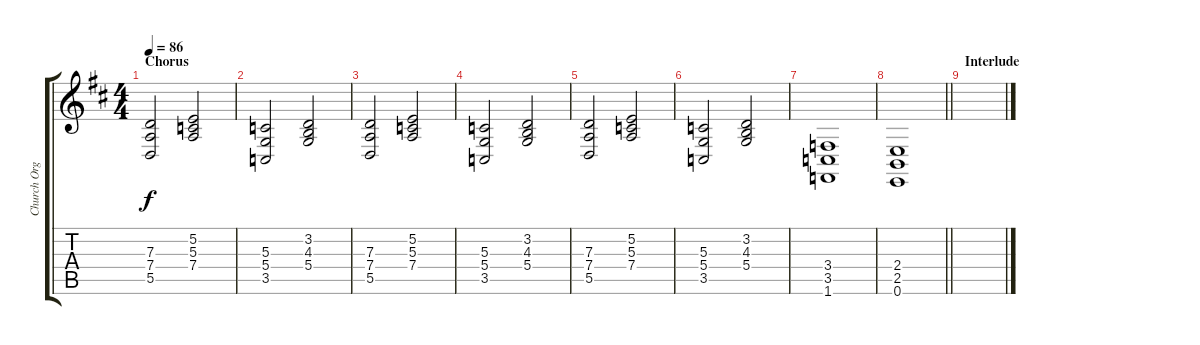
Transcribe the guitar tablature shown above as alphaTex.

\track ("Church Organ" "Church Org") {instrument churchorgan}
\staff {score tabs}
\tuning (E4 B3 G3 D3 A2 E2) {hide}
\ts (4 4)
\section ("" "Chorus")
\tempo 86
\clef g2
\ks d
(7.3 7.4 5.5).2{dy f} (5.2 5.3 7.4).2 |
(5.3 5.4 3.5).2 (3.2 4.3 5.4).2 |
(7.3 7.4 5.5).2 (5.2 5.3 7.4).2 |
(5.3 5.4 3.5).2 (3.2 4.3 5.4).2 |
(7.3 7.4 5.5).2 (5.2 5.3 7.4).2 |
(5.3 5.4 3.5).2 (3.2 4.3 5.4).2 |
(3.4 3.5 1.6).1 |
\barLineRight lightlight
(2.4 2.5 0.6).1 |
\section ("" "Interlude")
